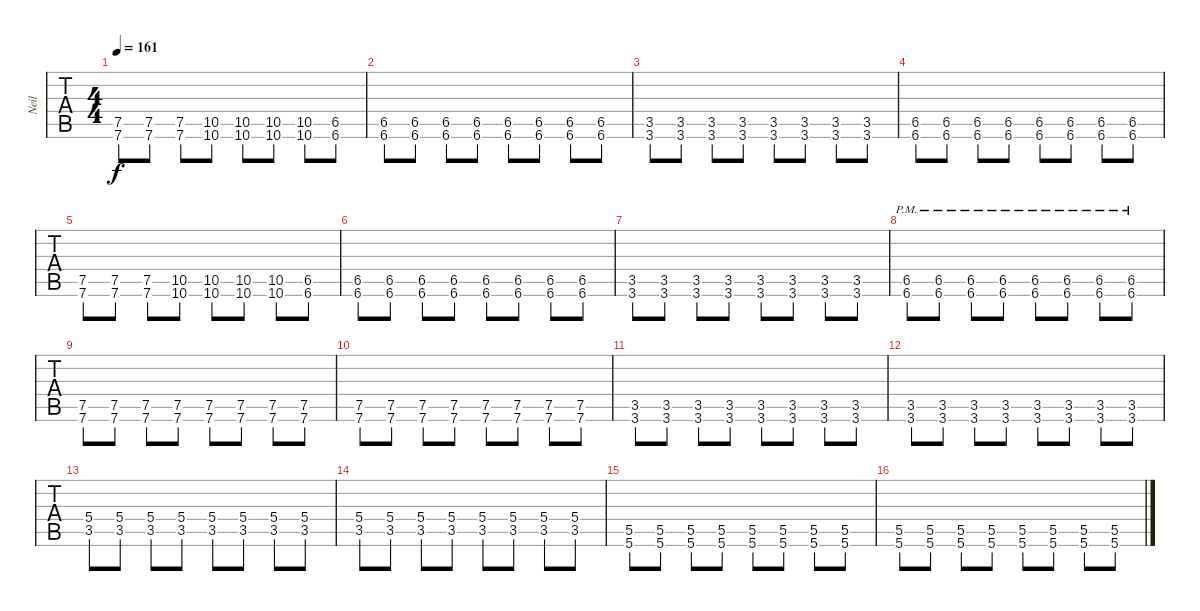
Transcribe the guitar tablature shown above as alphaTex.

\track ("Neil" "Neil") {instrument distortionguitar}
\staff {tabs}
\tuning (D4 A3 F3 C3 G2 C2) {hide}
\ts (4 4)
\tempo 161
\clef g2
\ks c
(7.5 7.6).8{dy f} (7.5 7.6).8 (7.5 7.6).8 (10.5 10.6).8 (10.5 10.6).8 (10.5 10.6).8 (10.5 10.6).8 (6.5 6.6).8 |
(6.5 6.6).8 (6.5 6.6).8 (6.5 6.6).8 (6.5 6.6).8 (6.5 6.6).8 (6.5 6.6).8 (6.5 6.6).8 (6.5 6.6).8 |
(3.5 3.6).8 (3.5 3.6).8 (3.5 3.6).8 (3.5 3.6).8 (3.5 3.6).8 (3.5 3.6).8 (3.5 3.6).8 (3.5 3.6).8 |
(6.5 6.6).8 (6.5 6.6).8 (6.5 6.6).8 (6.5 6.6).8 (6.5 6.6).8 (6.5 6.6).8 (6.5 6.6).8 (6.5 6.6).8 |
(7.5 7.6).8 (7.5 7.6).8 (7.5 7.6).8 (10.5 10.6).8 (10.5 10.6).8 (10.5 10.6).8 (10.5 10.6).8 (6.5 6.6).8 |
(6.5 6.6).8 (6.5 6.6).8 (6.5 6.6).8 (6.5 6.6).8 (6.5 6.6).8 (6.5 6.6).8 (6.5 6.6).8 (6.5 6.6).8 |
(3.5 3.6).8 (3.5 3.6).8 (3.5 3.6).8 (3.5 3.6).8 (3.5 3.6).8 (3.5 3.6).8 (3.5 3.6).8 (3.5 3.6).8 |
(6.5{pm} 6.6{pm}).8 (6.5{pm} 6.6{pm}).8 (6.5{pm} 6.6{pm}).8 (6.5{pm} 6.6{pm}).8 (6.5{pm} 6.6{pm}).8 (6.5{pm} 6.6{pm}).8 (6.5{pm} 6.6{pm}).8 (6.5{pm} 6.6{pm}).8 |
(7.5 7.6).8 (7.5 7.6).8 (7.5 7.6).8 (7.5 7.6).8 (7.5 7.6).8 (7.5 7.6).8 (7.5 7.6).8 (7.5 7.6).8 |
(7.5 7.6).8 (7.5 7.6).8 (7.5 7.6).8 (7.5 7.6).8 (7.5 7.6).8 (7.5 7.6).8 (7.5 7.6).8 (7.5 7.6).8 |
(3.5 3.6).8 (3.5 3.6).8 (3.5 3.6).8 (3.5 3.6).8 (3.5 3.6).8 (3.5 3.6).8 (3.5 3.6).8 (3.5 3.6).8 |
(3.5 3.6).8 (3.5 3.6).8 (3.5 3.6).8 (3.5 3.6).8 (3.5 3.6).8 (3.5 3.6).8 (3.5 3.6).8 (3.5 3.6).8 |
(5.4 3.5).8 (5.4 3.5).8 (5.4 3.5).8 (5.4 3.5).8 (5.4 3.5).8 (5.4 3.5).8 (5.4 3.5).8 (5.4 3.5).8 |
(5.4 3.5).8 (5.4 3.5).8 (5.4 3.5).8 (5.4 3.5).8 (5.4 3.5).8 (5.4 3.5).8 (5.4 3.5).8 (5.4 3.5).8 |
(5.5 5.6).8 (5.5 5.6).8 (5.5 5.6).8 (5.5 5.6).8 (5.5 5.6).8 (5.5 5.6).8 (5.5 5.6).8 (5.5 5.6).8 |
(5.5 5.6).8 (5.5 5.6).8 (5.5 5.6).8 (5.5 5.6).8 (5.5 5.6).8 (5.5 5.6).8 (5.5 5.6).8 (5.5 5.6).8
